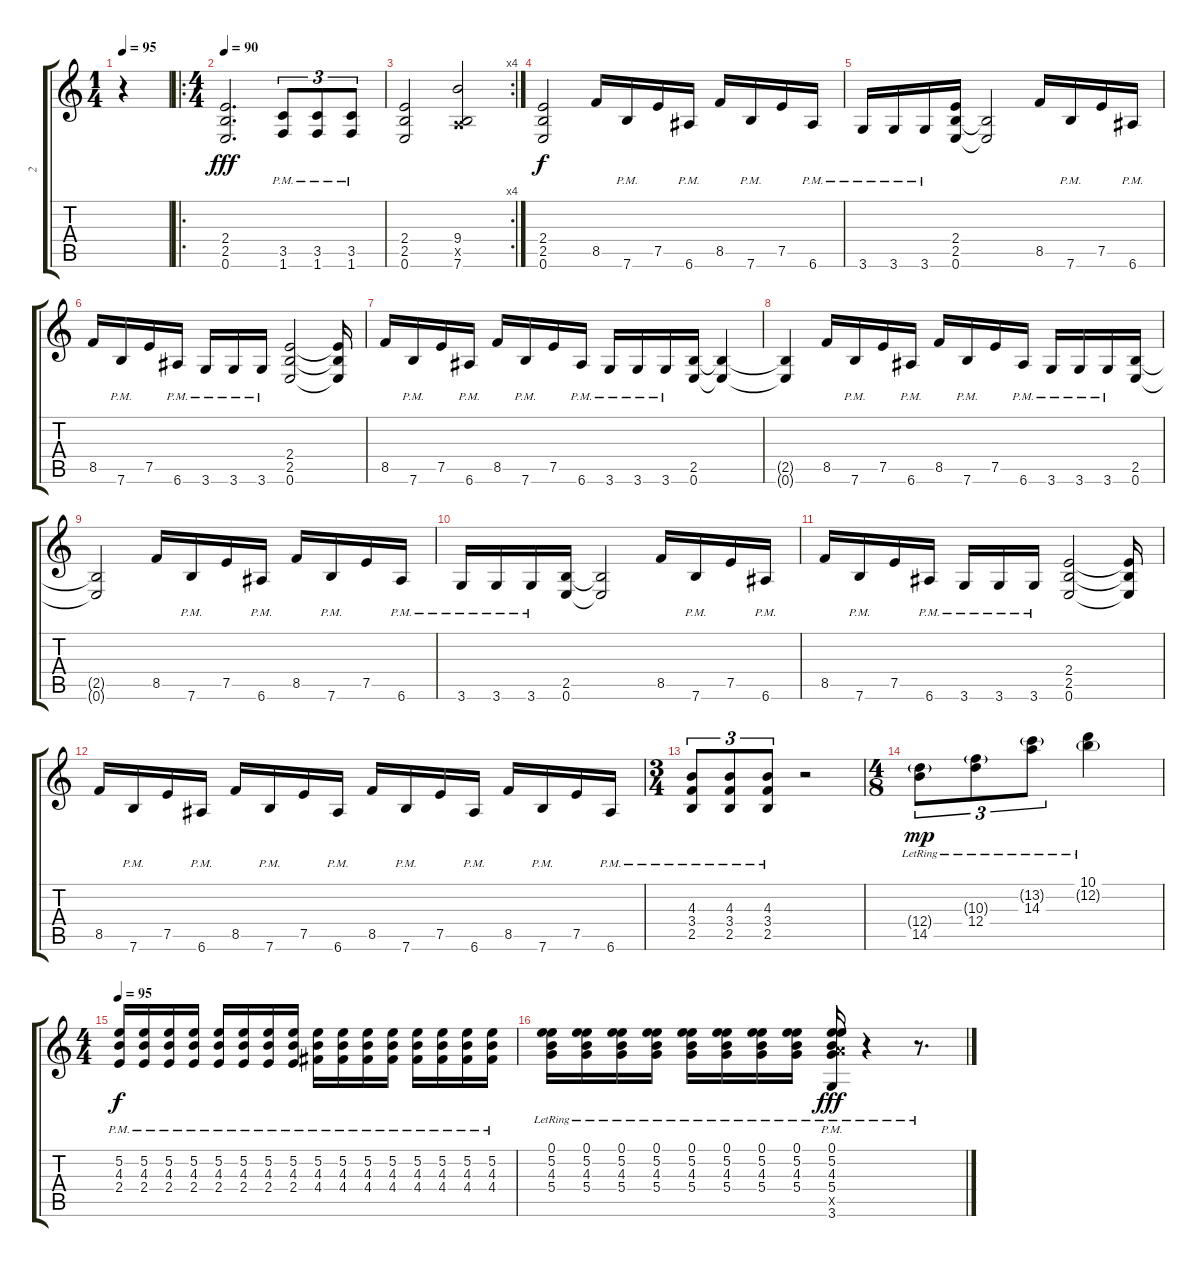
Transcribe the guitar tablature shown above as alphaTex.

\track ("2" "2") {instrument distortionguitar}
\staff {score tabs}
\tuning (E4 B3 G3 D3 A2 E2) {hide}
\ts (1 4)
\tempo 95
\clef g2
\ks c
r.4{dy fff} |
\ro
\ts (4 4)
\tempo 90
(2.4 2.5 0.6).2{d} (3.5{pm} 1.6{pm}).8{tu (3 2)} (3.5{pm} 1.6{pm}).8{tu (3 2)} (3.5{pm} 1.6{pm}).8{tu (3 2)} |
\rc 4
(2.4 2.5 0.6).2 (9.4 0.5{x} 7.6).2 |
(2.4 2.5 0.6).2{dy f} 8.5.16 7.6{pm}.16 7.5.16 6.6{pm}.16 8.5.16 7.6{pm}.16 7.5.16 6.6{pm}.16 |
3.6{pm}.16 3.6{pm}.16 3.6{pm}.16 (2.4 2.5 0.6).16 (2.5{t} 0.6{t}).2 8.5.16 7.6{pm}.16 7.5.16 6.6{pm}.16 |
8.5.16 7.6{pm}.16 7.5.16 6.6{pm}.16 3.6{pm}.16 3.6{pm}.16 3.6{pm}.16 (2.4 2.5 0.6).2 (2.4{t} 2.5{t} 0.6{t}).16 |
8.5.16 7.6{pm}.16 7.5.16 6.6{pm}.16 8.5.16 7.6{pm}.16 7.5.16 6.6{pm}.16 3.6{pm}.16 3.6{pm}.16 3.6{pm}.16 (2.5 0.6).16 (2.5{t} 0.6{t}).4 |
(2.5{t} 0.6{t}).4 8.5.16 7.6{pm}.16 7.5.16 6.6{pm}.16 8.5.16 7.6{pm}.16 7.5.16 6.6{pm}.16 3.6{pm}.16 3.6{pm}.16 3.6{pm}.16 (2.5 0.6).16 |
(2.5{t} 0.6{t}).2 8.5.16 7.6{pm}.16 7.5.16 6.6{pm}.16 8.5.16 7.6{pm}.16 7.5.16 6.6{pm}.16 |
3.6{pm}.16 3.6{pm}.16 3.6{pm}.16 (2.5 0.6).16 (2.5{t} 0.6{t}).2 8.5.16 7.6{pm}.16 7.5.16 6.6{pm}.16 |
8.5.16 7.6{pm}.16 7.5.16 6.6{pm}.16 3.6{pm}.16 3.6{pm}.16 3.6{pm}.16 (2.4 2.5 0.6).2 (2.4{t} 2.5{t} 0.6{t}).16 |
8.5.16 7.6{pm}.16 7.5.16 6.6{pm}.16 8.5.16 7.6{pm}.16 7.5.16 6.6{pm}.16 8.5.16 7.6{pm}.16 7.5.16 6.6{pm}.16 8.5.16 7.6{pm}.16 7.5.16 6.6{pm}.16 |
\ts (3 4)
(4.3{pm} 3.4{pm} 2.5{pm}).8{tu (3 2)} (4.3{pm} 3.4{pm} 2.5{pm}).8{tu (3 2)} (4.3{pm} 3.4{pm} 2.5{pm}).8{tu (3 2)} r.2 |
\ts (4 8)
(12.4{g} 14.5{lr}).8{tu (3 2) dy mp instrument electricguitarjazz} (10.3{g} 12.4{lr}).8{tu (3 2)} (13.2{g} 14.3{lr}).8{tu (3 2)} (10.1 12.2{g lr}).4 |
\ts (4 4)
\tempo 95
(5.2{pm} 4.3{pm} 2.4{pm}).16{dy f instrument distortionguitar} (5.2{pm} 4.3{pm} 2.4{pm}).16 (5.2{pm} 4.3{pm} 2.4{pm}).16 (5.2{pm} 4.3{pm} 2.4{pm}).16 (5.2{pm} 4.3{pm} 2.4{pm}).16 (5.2{pm} 4.3{pm} 2.4{pm}).16 (5.2{pm} 4.3{pm} 2.4{pm}).16 (5.2{pm} 4.3{pm} 2.4{pm}).16 (5.2{pm} 4.3{pm} 4.4{pm}).16 (5.2{pm} 4.3{pm} 4.4{pm}).16 (5.2{pm} 4.3{pm} 4.4{pm}).16 (5.2{pm} 4.3{pm} 4.4{pm}).16 (5.2{pm} 4.3{pm} 4.4{pm}).16 (5.2{pm} 4.3{pm} 4.4{pm}).16 (5.2{pm} 4.3{pm} 4.4{pm}).16 (5.2{pm} 4.3{pm} 4.4{pm}).16 |
(0.1{lr} 5.2{lr} 4.3{lr} 5.4{lr}).16 (0.1{lr} 5.2{lr} 4.3{lr} 5.4{lr}).16 (0.1{lr} 5.2{lr} 4.3{lr} 5.4{lr}).16 (0.1{lr} 5.2{lr} 4.3{lr} 5.4{lr}).16 (0.1{lr} 5.2{lr} 4.3{lr} 5.4{lr}).16 (0.1{lr} 5.2{lr} 4.3{lr} 5.4{lr}).16 (0.1{lr} 5.2{lr} 4.3{lr} 5.4{lr}).16 (0.1{lr} 5.2{lr} 4.3{lr} 5.4{lr}).16 (0.1 5.2{lr} 4.3{lr} 5.4{pm} 12.5{pm x} 3.6).16{dy fff} r.4 r.8{d}
